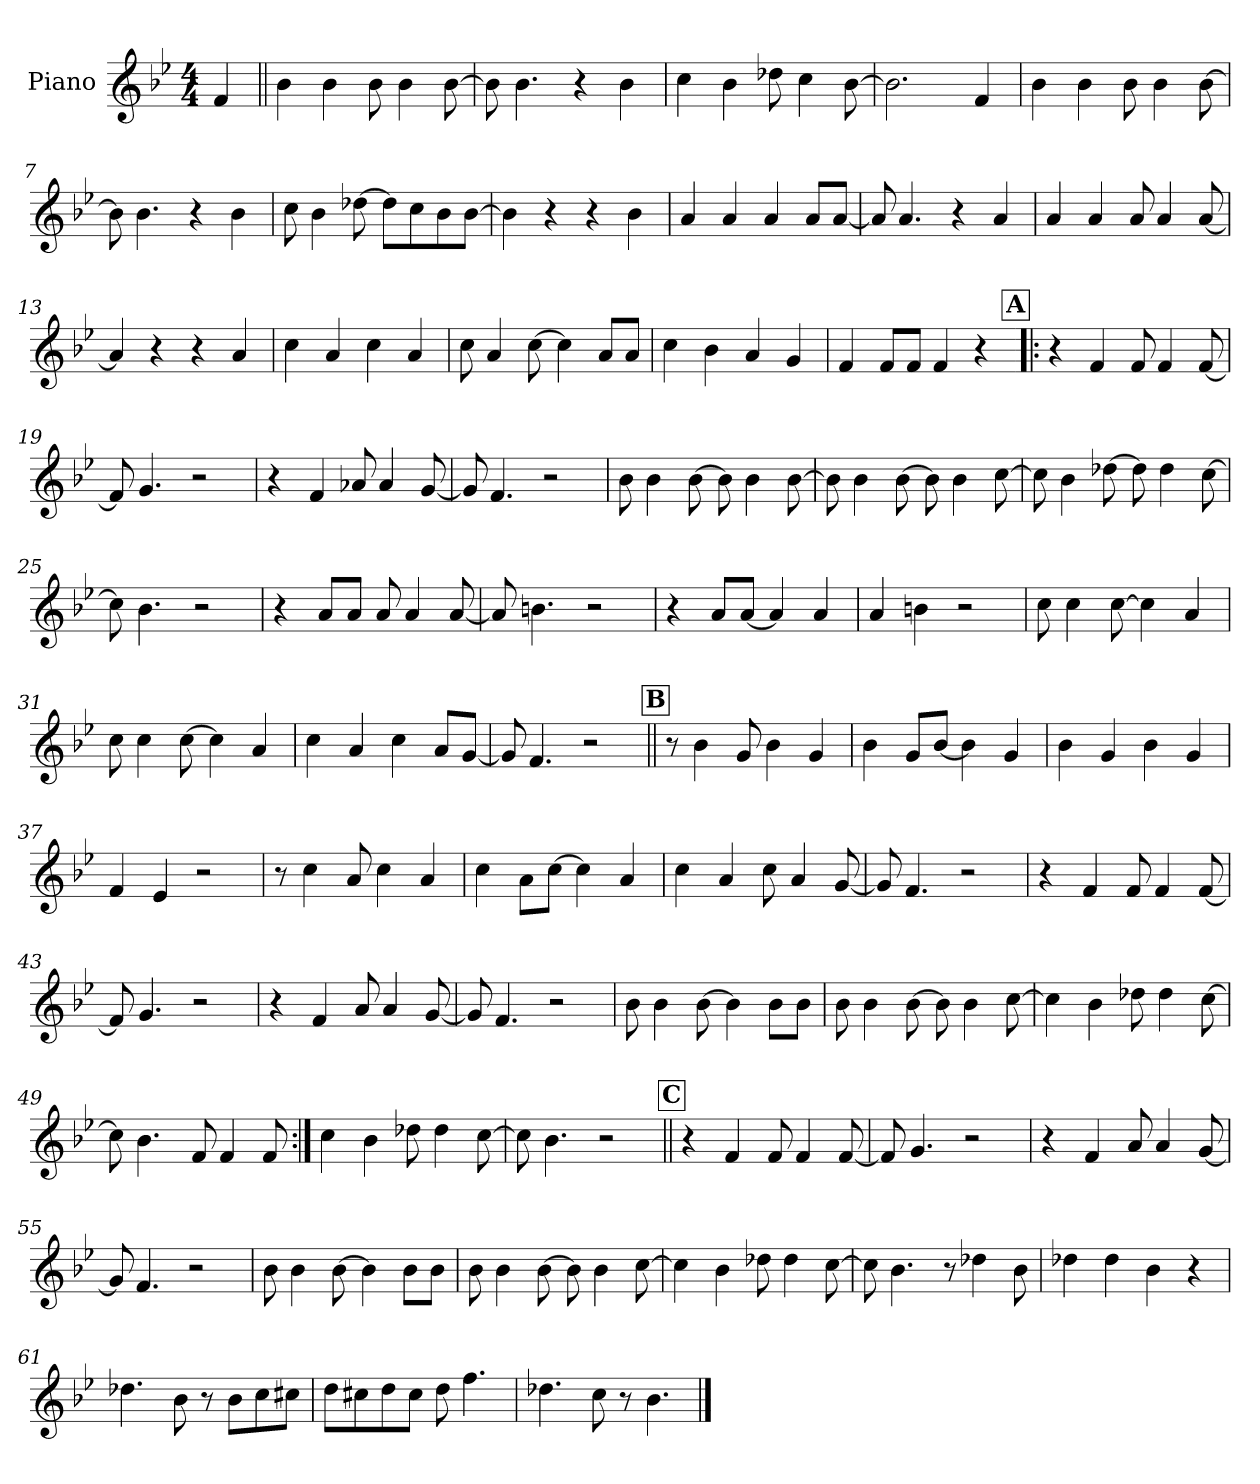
**kern
*part1
*staff1
*I"Piano
*I'Pno.
*clefG2
*k[b-e-]
*M4/4
=1
4f/
=2||
4b-\
4b-\
8b-\
4b-\
[8b-\
=3
8b-\]
4.b-\
4r
4b-\
=4
4cc\
4b-\
8dd-X\
4cc\
[8b-\
=5
2.b-\]
4f/
!!LO:LB:g=z
=6
4b-\
4b-\
8b-\
4b-\
[8b-\
=7
8b-\]
4.b-\
4r
4b-\
=8
8cc\
4b-\
[8dd-X\
8dd-\L]
8cc\
8b-\
[8b-\J
=9
4b-\]
4r
4r
4b-\
!!LO:LB:g=z
=10
4a/
4a/
4a/
8a/L
[8a/J
=11
8a/]
4.a/
4r
4a/
=12
4a/
4a/
8a/
4a/
[8a/
=13
4a/]
4r
4r
4a/
!!LO:LB:g=z
=14
4cc\
4a/
4cc\
4a/
=15
8cc\
4a/
[8cc\
4cc\]
8a/L
8a/J
=16
4cc\
4b-\
4a/
4g/
=17
4f/
8f/L
8f/J
4f/
4r
!!LO:LB:g=z
!!LO:REH:place=s1:a:fs=14:t=A
=18!|:
4r
4f/
8f/
4f/
[8f/
=19
8f/]
4.g/
2r
=20
4r
4f/
8a-X/
4a-/
[8g/
=21
8g/]
4.f/
2r
!!LO:LB:g=z
=22
8b-\
4b-\
[8b-\
8b-\]
4b-\
[8b-\
=23
8b-\]
4b-\
[8b-\
8b-\]
4b-\
[8cc\
=24
8cc\]
4b-\
[8dd-X\
8dd-\]
4dd-\
[8cc\
=25
8cc\]
4.b-\
2r
!!LO:LB:g=z
=26
4r
8a/L
8a/J
8a/
4a/
[8a/
=27
8a/]
4.bn\
2r
=28
4r
8a/L
[8a/J
4a/]
4a/
=29
4a/
4bn\
2r
!!LO:LB:g=z
=30
8cc\
4cc\
[8cc\
4cc\]
4a/
=31
8cc\
4cc\
[8cc\
4cc\]
4a/
=32
4cc\
4a/
4cc\
8a/L
[8g/J
=33
8g/]
4.f/
2r
!!LO:LB:g=z
!!LO:REH:place=s1:a:fs=14:t=B
=34||
8r
4b-\
8g/
4b-\
4g/
=35
4b-\
8g/L
[8b-/J
4b-\]
4g/
=36
4b-\
4g/
4b-\
4g/
=37
4f/
4e-/
2r
!!LO:PB:g=z
=38
8r
4cc\
8a/
4cc\
4a/
=39
4cc\
8a\L
[8cc\J
4cc\]
4a/
=40
4cc\
4a/
8cc\
4a/
[8g/
=41
8g/]
4.f/
2r
!!LO:LB:g=z
=42
4r
4f/
8f/
4f/
[8f/
=43
8f/]
4.g/
2r
=44
4r
4f/
8a/
4a/
[8g/
=45
8g/]
4.f/
2r
!!LO:LB:g=z
=46
8b-\
4b-\
[8b-\
4b-\]
8b-\L
8b-\J
=47
8b-\
4b-\
[8b-\
8b-\]
4b-\
[8cc\
=48
4cc\]
4b-\
8dd-X\
4dd-\
[8cc\
=49
8cc\]
4.b-\
8f/
4f/
8f/
=50:|!
4cc\
4b-\
8dd-X\
4dd-\
[8cc\
=51
8cc\]
4.b-\
2r
!!LO:LB:g=z
!!LO:REH:place=s1:a:fs=14:t=C
=52||
4r
4f/
8f/
4f/
[8f/
=53
8f/]
4.g/
2r
=54
4r
4f/
8a/
4a/
[8g/
=55
8g/]
4.f/
2r
!!LO:LB:g=z
=56
8b-\
4b-\
[8b-\
4b-\]
8b-\L
8b-\J
=57
8b-\
4b-\
[8b-\
8b-\]
4b-\
[8cc\
=58
4cc\]
4b-\
8dd-X\
4dd-\
[8cc\
=59
8cc\]
4.b-\
8r
4dd-X\
8b-\
!!LO:LB:g=z
=60
4dd-X\
4dd-\
4b-\
4r
=61
4.dd-X\
8b-\
8r
8b-\L
8cc\
8cc#X\J
=62
8dd\L
8cc#X\
8dd\
8cc#\J
8dd\
4.ff\
=63
4.dd-X\
8cc\
8r
4.b-\
==
*-
